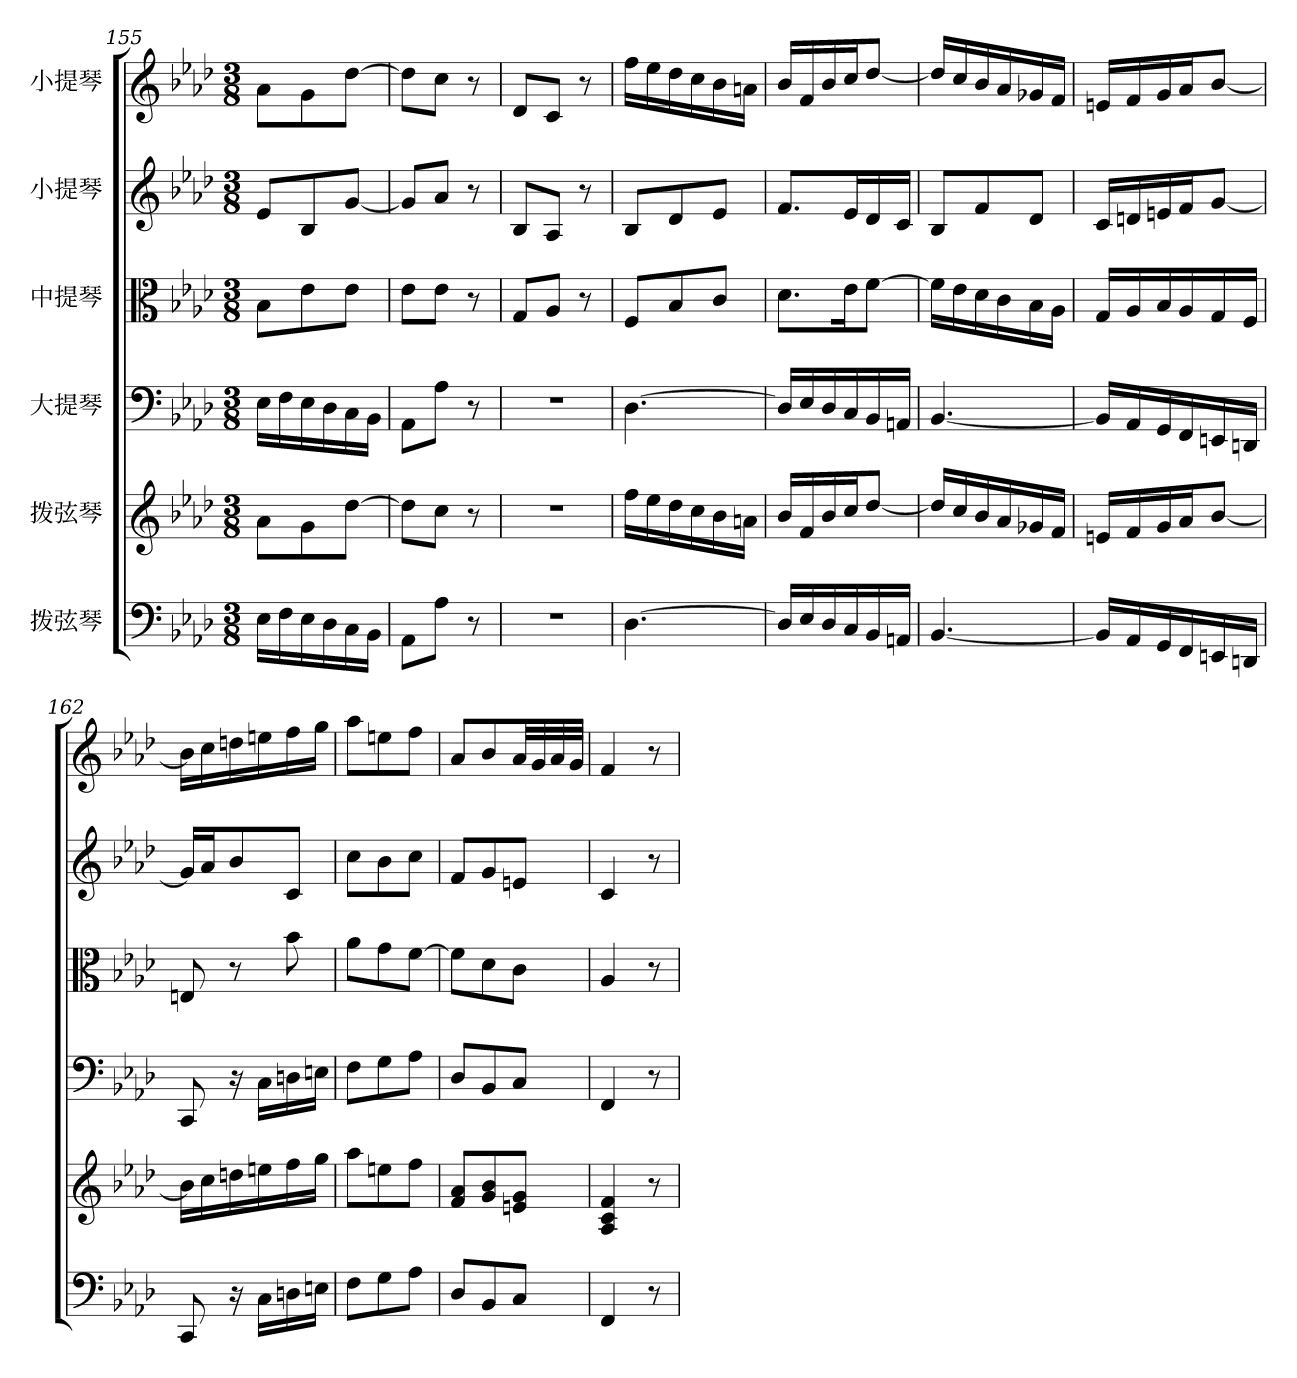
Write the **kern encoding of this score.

**kern	**kern	**kern	**kern	**kern	**kern
*part6	*part5	*part4	*part3	*part2	*part1
*staff6	*staff5	*staff4	*staff3	*staff2	*staff1
*I"拨弦琴	*I"拨弦琴	*I"大提琴	*I"中提琴	*I"小提琴	*I"小提琴
*clefF4	*clefG2	*clefF4	*clefC3	*clefG2	*clefG2
*k[b-e-a-d-]	*k[b-e-a-d-]	*k[b-e-a-d-]	*k[b-e-a-d-]	*k[b-e-a-d-]	*k[b-e-a-d-]
*M3/8	*M3/8	*M3/8	*M3/8	*M3/8	*M3/8
=155	=155	=155	=155	=155	=155
16E-\LL	8a-\L	16E-\LL	8B-\L	8e-/L	8a-\L
16F\	.	16F\	.	.	.
16E-\	8g\	16E-\	8e-\	8B-/	8g\
16D-\	.	16D-\	.	.	.
16C\	[8dd-\J	16C\	8e-\J	[8g/J	[8dd-\J
16BB-\JJ	.	16BB-\JJ	.	.	.
=156	=156	=156	=156	=156	=156
8AA-\L	8dd-\L]	8AA-\L	8e-\L	8g/L]	8dd-\L]
8A-\J	8cc\J	8A-\J	8e-\J	8a-/J	8cc\J
8r	8r	8r	8r	8r	8r
=157	=157	=157	=157	=157	=157
4.r	4.r	4.r	8G/L	8B-/L	8d-/L
.	.	.	8A-/J	8A-/J	8c/J
.	.	.	8r	8r	8r
=158	=158	=158	=158	=158	=158
[4.D-\	16ff\LL	[4.D-\	8F/L	8B-/L	16ff\LL
.	16ee-\	.	.	.	16ee-\
.	16dd-\	.	8B-/	8d-/	16dd-\
.	16cc\	.	.	.	16cc\
.	16b-\	.	8c/J	8e-/J	16b-\
.	16an\JJ	.	.	.	16an\JJ
!!LO:LB:g=z
=159	=159	=159	=159	=159	=159
16D-/LL]	16b-/LL	16D-/LL]	8.d-\L	8.f/L	16b-/LL
16E-/	16f/	16E-/	.	.	16f/
16D-/	16b-/	16D-/	.	.	16b-/
16C/	16cc/J	16C/	16e-\K	16e-/L	16cc/J
16BB-/	[8dd-/J	16BB-/	[8f\J	16d-/	[8dd-/J
16AAn/JJ	.	16AAn/JJ	.	16c/JJ	.
=160	=160	=160	=160	=160	=160
[4.BB-/	16dd-/LL]	[4.BB-/	16f\LL]	8B-/L	16dd-/LL]
.	16cc/	.	16e-\	.	16cc/
.	16b-/	.	16d-\	8f/	16b-/
.	16a-/	.	16c\	.	16a-/
.	16g-X/	.	16B-\	8d-/J	16g-X/
.	16f/JJ	.	16A-\JJ	.	16f/JJ
=161	=161	=161	=161	=161	=161
16BB-/LL]	16en/LL	16BB-/LL]	16G/LL	16c/LL	16en/LL
16AA-/	16f/	16AA-/	16A-/	16dn/	16f/
16GG/	16g/	16GG/	16B-/	16en/	16g/
16FF/	16a-/J	16FF/	16A-/	16f/J	16a-/J
16EEn/	[8b-/J	16EEn/	16G/	[8g/J	[8b-/J
16DDn/JJ	.	16DDn/JJ	16F/JJ	.	.
=162	=162	=162	=162	=162	=162
8CC/	16b-\LL]	8CC/	8En/	16g/LL]	16b-\LL]
.	16cc\	.	.	16a-/J	16cc\
16r	16ddn\	16r	8r	8b-/	16ddn\
16C\LL	16een\	16C\LL	.	.	16een\
16Dn\	16ff\	16Dn\	8b-\	8c/J	16ff\
16En\JJ	16gg\JJ	16En\JJ	.	.	16gg\JJ
=163	=163	=163	=163	=163	=163
8F\L	8aa-\L	8F\L	8a-\L	8cc\L	8aa-\L
8G\	8een\	8G\	8g\	8b-\	8een\
8A-\J	8ff\J	8A-\J	[8f\J	8cc\J	8ff\J
!!LO:PB:g=z
=164	=164	=164	=164	=164	=164
8D-/L	8f/ 8a-/L	8D-/L	8f\L]	8f/L	8a-/L
8BB-/	8g/ 8b-/	8BB-/	8d-\	8g/	8b-/
8C/J	8en/ 8g/J	8C/J	8c\J	8en/J	32a-/LL
.	.	.	.	.	32g/
.	.	.	.	.	32a-/
.	.	.	.	.	32g/JJJ
=165	=165	=165	=165	=165	=165
4FF/	4A-/ 4c/ 4f/	4FF/	4A-/	4c/	4f/
8r	8r	8r	8r	8r	8r
=	=	=	=	=	=
*-	*-	*-	*-	*-	*-
